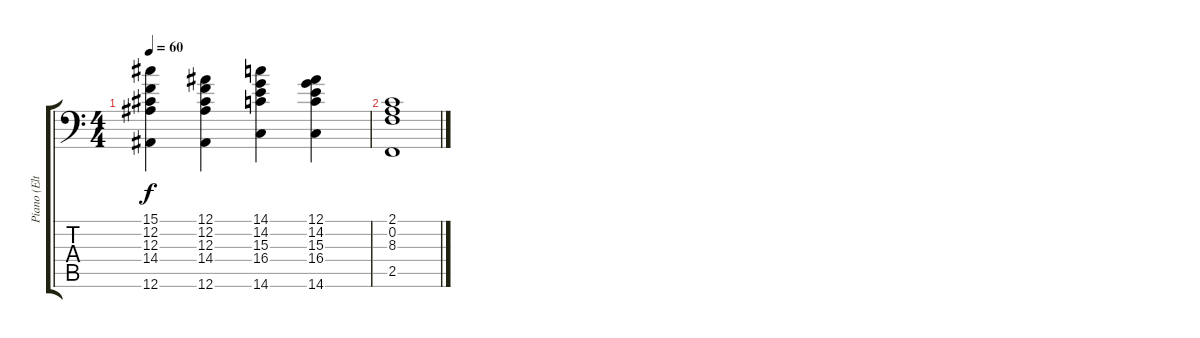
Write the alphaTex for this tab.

\track ("Piano (Elton John)" "Piano (Elt") {instrument acousticgrandpiano}
\staff {score tabs}
\tuning (Bb3 F3 Db3 Ab2 Eb2 Bb1) {hide}
\ts (4 4)
\tempo 60
\clef f4
\ks c
(15.1 12.2 12.3 14.4 12.6).4{dy f} (12.1 12.2 12.3 14.4 12.6).4 (14.1 14.2 15.3 16.4 14.6).4 (12.1 14.2 15.3 16.4 14.6).4 |
(2.1 0.2 8.3 2.5).1
